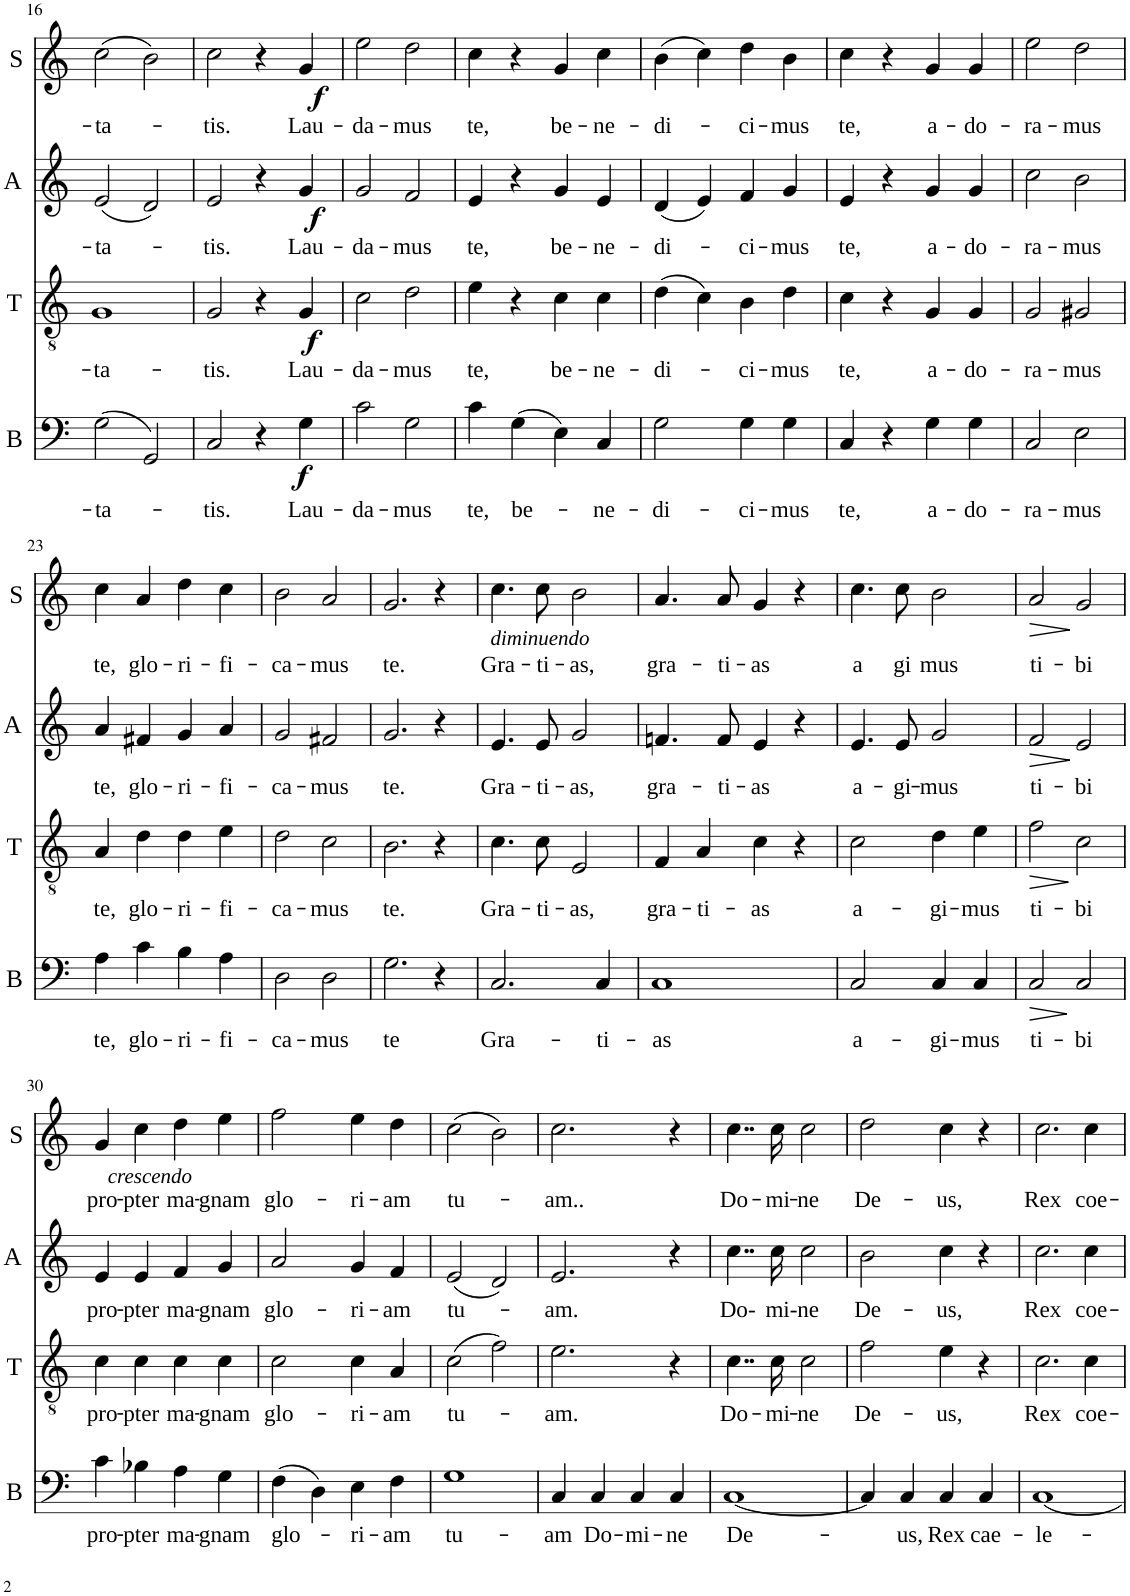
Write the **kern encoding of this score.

**kern	**text	**dynam	**kern	**text	**dynam	**kern	**text	**dynam	**kern	**text	**dynam
*part4	*part4	*part4	*part3	*part3	*part3	*part2	*part2	*part2	*part1	*part1	*part1
*staff4	*staff4	*staff4	*staff3	*staff3	*staff3	*staff2	*staff2	*staff2	*staff1	*staff1	*staff1
*I"B	*	*	*I"T	*	*	*I"A	*	*	*I"S	*	*
*I'B	*	*	*I'T	*	*	*I'A	*	*	*I'S	*	*
!!LO:PB:g=z
*clefF4	*	*	*clefGv2	*	*	*clefG2	*	*	*clefG2	*	*
*k[]	*	*	*k[]	*	*	*k[]	*	*	*k[]	*	*
*M4/4	*	*	*M4/4	*	*	*M4/4	*	*	*M4/4	*	*
*met(c)	*	*	*met(c)	*	*	*met(c)	*	*	*met(c)	*	*
=16	=16	=16	=16	=16	=16	=16	=16	=16	=16	=16	=16
!	!LO:LY:b	!	!	!LO:LY:b	!	!	!LO:LY:b	!	!	!LO:LY:b	!
(2G\	-ta-	.	1G	-ta-	.	(2e/	-ta-	.	(2cc\	-ta-	.
2GG/)	.	.	.	.	.	2d/)	.	.	2b\)	.	.
=17	=17	=17	=17	=17	=17	=17	=17	=17	=17	=17	=17
!	!LO:LY:b	!	!	!LO:LY:b	!	!	!LO:LY:b	!	!	!LO:LY:b	!
2C/	-tis.	.	2G/	-tis.	.	2e/	-tis.	.	2cc\	-tis.	.
4r	.	.	4r	.	.	4r	.	.	4r	.	.
!	!LO:LY:b	!LO:DY:b	!	!LO:LY:b	!LO:DY:b	!	!LO:LY:b	!LO:DY:b	!	!LO:LY:b	!LO:DY:b
4G\	Lau-	f	4G/	Lau-	f	4g/	Lau-	f	4g/	Lau-	f
=18	=18	=18	=18	=18	=18	=18	=18	=18	=18	=18	=18
!	!LO:LY:b	!	!	!LO:LY:b	!	!	!LO:LY:b	!	!	!LO:LY:b	!
2c\	-da-	.	2c\	-da-	.	2g/	-da-	.	2ee\	-da-	.
!	!LO:LY:b	!	!	!LO:LY:b	!	!	!LO:LY:b	!	!	!LO:LY:b	!
2G\	-mus	.	2d\	-mus	.	2f/	-mus	.	2dd\	-mus	.
=19	=19	=19	=19	=19	=19	=19	=19	=19	=19	=19	=19
!	!LO:LY:b	!	!	!LO:LY:b	!	!	!LO:LY:b	!	!	!LO:LY:b	!
4c\	te,	.	4e\	te,	.	4e/	te,	.	4cc\	te,	.
!	!LO:LY:b	!	!	!	!	!	!	!	!	!	!
(4G\	be-	.	4r	.	.	4r	.	.	4r	.	.
!	!	!	!	!LO:LY:b	!	!	!LO:LY:b	!	!	!LO:LY:b	!
4E\)	.	.	4c\	be-	.	4g/	be-	.	4g/	be-	.
!	!LO:LY:b	!	!	!LO:LY:b	!	!	!LO:LY:b	!	!	!LO:LY:b	!
4C/	-ne-	.	4c\	-ne-	.	4e/	-ne-	.	4cc\	-ne-	.
=20	=20	=20	=20	=20	=20	=20	=20	=20	=20	=20	=20
!	!LO:LY:b	!	!	!LO:LY:b	!	!	!LO:LY:b	!	!	!LO:LY:b	!
2G\	-di-	.	(4d\	-di-	.	(4d/	-di-	.	(4b\	-di-	.
.	.	.	4c\)	.	.	4e/)	.	.	4cc\)	.	.
!	!LO:LY:b	!	!	!LO:LY:b	!	!	!LO:LY:b	!	!	!LO:LY:b	!
4G\	-ci-	.	4B\	-ci-	.	4f/	-ci-	.	4dd\	-ci-	.
!	!LO:LY:b	!	!	!LO:LY:b	!	!	!LO:LY:b	!	!	!LO:LY:b	!
4G\	-mus	.	4d\	-mus	.	4g/	-mus	.	4b\	-mus	.
=21	=21	=21	=21	=21	=21	=21	=21	=21	=21	=21	=21
!	!LO:LY:b	!	!	!LO:LY:b	!	!	!LO:LY:b	!	!	!LO:LY:b	!
4C/	te,	.	4c\	te,	.	4e/	te,	.	4cc\	te,	.
4r	.	.	4r	.	.	4r	.	.	4r	.	.
!	!LO:LY:b	!	!	!LO:LY:b	!	!	!LO:LY:b	!	!	!LO:LY:b	!
4G\	a-	.	4G/	a-	.	4g/	a-	.	4g/	a-	.
!	!LO:LY:b	!	!	!LO:LY:b	!	!	!LO:LY:b	!	!	!LO:LY:b	!
4G\	-do-	.	4G/	-do-	.	4g/	-do-	.	4g/	-do-	.
=22	=22	=22	=22	=22	=22	=22	=22	=22	=22	=22	=22
!	!LO:LY:b	!	!	!LO:LY:b	!	!	!LO:LY:b	!	!	!LO:LY:b	!
2C/	-ra-	.	2G/	-ra-	.	2cc\	-ra-	.	2ee\	-ra-	.
!	!LO:LY:b	!	!	!LO:LY:b	!	!	!LO:LY:b	!	!	!LO:LY:b	!
2E\	-mus	.	2G#X/	-mus	.	2b\	-mus	.	2dd\	-mus	.
!!LO:LB:g=z
=23	=23	=23	=23	=23	=23	=23	=23	=23	=23	=23	=23
!	!LO:LY:b	!	!	!LO:LY:b	!	!	!LO:LY:b	!	!	!LO:LY:b	!
4A\	te,	.	4A/	te,	.	4a/	te,	.	4cc\	te,	.
!	!LO:LY:b	!	!	!LO:LY:b	!	!	!LO:LY:b	!	!	!LO:LY:b	!
4c\	glo-	.	4d\	glo-	.	4f#X/	glo-	.	4a/	glo-	.
!	!LO:LY:b	!	!	!LO:LY:b	!	!	!LO:LY:b	!	!	!LO:LY:b	!
4B\	-ri-	.	4d\	-ri-	.	4g/	-ri-	.	4dd\	-ri-	.
!	!LO:LY:b	!	!	!LO:LY:b	!	!	!LO:LY:b	!	!	!LO:LY:b	!
4A\	-fi-	.	4e\	-fi-	.	4a/	-fi-	.	4cc\	-fi-	.
=24	=24	=24	=24	=24	=24	=24	=24	=24	=24	=24	=24
!	!LO:LY:b	!	!	!LO:LY:b	!	!	!LO:LY:b	!	!	!LO:LY:b	!
2D\	-ca-	.	2d\	-ca-	.	2g/	-ca-	.	2b\	-ca-	.
!	!LO:LY:b	!	!	!LO:LY:b	!	!	!LO:LY:b	!	!	!LO:LY:b	!
2D\	-mus	.	2c\	-mus	.	2f#X/	-mus	.	2a/	-mus	.
=25	=25	=25	=25	=25	=25	=25	=25	=25	=25	=25	=25
!	!LO:LY:b	!	!	!LO:LY:b	!	!	!LO:LY:b	!	!	!LO:LY:b	!
2.G\	te	.	2.B\	te.	.	2.g/	te.	.	2.g/	te.	.
4r	.	.	4r	.	.	4r	.	.	4r	.	.
=26	=26	=26	=26	=26	=26	=26	=26	=26	=26	=26	=26
!	!LO:LY:b	!	!	!LO:LY:b	!	!	!LO:LY:b	!	!	!LO:LY:b	!
2.C/	Gra-	.	4.c\	Gra-	.	4.e/	Gra-	.	4.cc\	Gra-	.
!	!	!	!	!LO:LY:b	!	!	!LO:LY:b	!	!	!LO:LY:b	!LO:DY:b
.	.	.	8c\	-ti-	.	8e/	-ti-	.	8cc\	-ti-	other-dynamics
!	!	!	!	!LO:LY:b	!	!	!LO:LY:b	!	!	!LO:LY:b	!
.	.	.	2E/	-as,	.	2g/	-as,	.	2b\	-as,	.
!	!LO:LY:b	!	!	!	!	!	!	!	!	!	!
4C/	-ti-	.	.	.	.	.	.	.	.	.	.
=27	=27	=27	=27	=27	=27	=27	=27	=27	=27	=27	=27
!	!LO:LY:b	!	!	!LO:LY:b	!	!	!LO:LY:b	!	!	!LO:LY:b	!
1C	-as	.	4F/	gra-	.	4.fn/	gra-	.	4.a/	gra-	.
!	!	!	!	!LO:LY:b	!	!	!	!	!	!	!
.	.	.	4A/	-ti-	.	.	.	.	.	.	.
!	!	!	!	!	!	!	!LO:LY:b	!	!	!LO:LY:b	!
.	.	.	.	.	.	8f/	-ti-	.	8a/	-ti-	.
!	!	!	!	!LO:LY:b	!	!	!LO:LY:b	!	!	!LO:LY:b	!
.	.	.	4c\	-as	.	4e/	-as	.	4g/	-as	.
.	.	.	4r	.	.	4r	.	.	4r	.	.
=28	=28	=28	=28	=28	=28	=28	=28	=28	=28	=28	=28
!	!LO:LY:b	!	!	!LO:LY:b	!	!	!LO:LY:b	!	!	!LO:LY:b	!
2C/	a-	.	2c\	a-	.	4.e/	a-	.	4.cc\	a	.
!	!	!	!	!	!	!	!LO:LY:b	!	!	!LO:LY:b	!
.	.	.	.	.	.	8e/	-gi-	.	8cc\	gi	.
!	!LO:LY:b	!	!	!LO:LY:b	!	!	!LO:LY:b	!	!	!LO:LY:b	!
4C/	-gi-	.	4d\	-gi-	.	2g/	-mus	.	2b\	mus	.
!	!LO:LY:b	!	!	!LO:LY:b	!	!	!	!	!	!	!
4C/	-mus	.	4e\	-mus	.	.	.	.	.	.	.
=29	=29	=29	=29	=29	=29	=29	=29	=29	=29	=29	=29
!	!LO:LY:b	!LO:HP:b	!	!LO:LY:b	!LO:HP:b	!	!LO:LY:b	!LO:HP:b	!	!LO:LY:b	!LO:HP:b
2C/	ti-	>	2f\	ti-	>	2f/	ti-	>	2a/	ti-	>
!	!LO:LY:b	!	!	!LO:LY:b	!	!	!LO:LY:b	!	!	!LO:LY:b	!
2C/	-bi	.	2c\	-bi	.	2e/	-bi	.	2g/	-bi	.
.	.	]	.	.	]	.	.	]	.	.	]
!!LO:LB:g=z
=30	=30	=30	=30	=30	=30	=30	=30	=30	=30	=30	=30
!	!LO:LY:b	!	!	!LO:LY:b	!	!	!LO:LY:b	!	!	!LO:LY:b	!
4c\	pro-	.	4c\	pro-	.	4e/	pro-	.	4g/	pro-	.
!	!LO:LY:b	!	!	!LO:LY:b	!	!	!LO:LY:b	!	!	!LO:LY:b	!
4B-X\	-pter	.	4c\	-pter	.	4e/	-pter	.	4cc\	-pter	.
!	!LO:LY:b	!	!	!LO:LY:b	!	!	!LO:LY:b	!	!	!LO:LY:b	!LO:DY:b
4A\	ma-	.	4c\	ma-	.	4f/	ma-	.	4dd\	ma-	other-dynamics
!	!LO:LY:b	!	!	!LO:LY:b	!	!	!LO:LY:b	!	!	!LO:LY:b	!
4G\	-gnam	.	4c\	-gnam	.	4g/	-gnam	.	4ee\	-gnam	.
=31	=31	=31	=31	=31	=31	=31	=31	=31	=31	=31	=31
!	!LO:LY:b	!	!	!LO:LY:b	!	!	!LO:LY:b	!	!	!LO:LY:b	!
(4F\	glo-	.	2c\	glo-	.	2a/	glo-	.	2ff\	glo-	.
4D\)	.	.	.	.	.	.	.	.	.	.	.
!	!LO:LY:b	!	!	!LO:LY:b	!	!	!LO:LY:b	!	!	!LO:LY:b	!
4E\	-ri-	.	4c\	-ri-	.	4g/	-ri-	.	4ee\	-ri-	.
!	!LO:LY:b	!	!	!LO:LY:b	!	!	!LO:LY:b	!	!	!LO:LY:b	!
4F\	-am	.	4A/	-am	.	4f/	-am	.	4dd\	-am	.
=32	=32	=32	=32	=32	=32	=32	=32	=32	=32	=32	=32
!	!LO:LY:b	!	!	!LO:LY:b	!	!	!LO:LY:b	!	!	!LO:LY:b	!
1G	tu-	.	(2c\	tu-	.	(2e/	tu-	.	(2cc\	tu-	.
.	.	.	2f\)	.	.	2d/)	.	.	2b\)	.	.
=33	=33	=33	=33	=33	=33	=33	=33	=33	=33	=33	=33
!	!LO:LY:b	!	!	!LO:LY:b	!	!	!LO:LY:b	!	!	!LO:LY:b	!
4C/	-am	.	2.e\	-am.	.	2.e/	-am.	.	2.cc\	-am..	.
!	!LO:LY:b	!	!	!	!	!	!	!	!	!	!
4C/	Do-	.	.	.	.	.	.	.	.	.	.
!	!LO:LY:b	!	!	!	!	!	!	!	!	!	!
4C/	-mi-	.	.	.	.	.	.	.	.	.	.
!	!LO:LY:b	!	!	!	!	!	!	!	!	!	!
4C/	-ne	.	4r	.	.	4r	.	.	4r	.	.
=34	=34	=34	=34	=34	=34	=34	=34	=34	=34	=34	=34
!	!LO:LY:b	!	!	!LO:LY:b	!	!	!LO:LY:b	!	!	!LO:LY:b	!
[1C	De-	.	4..c\	Do-	.	4..cc\	Do-	.	4..cc\	Do-	.
!	!	!	!	!LO:LY:b	!	!	!LO:LY:b	!	!	!LO:LY:b	!
.	.	.	16c\	-mi-	.	16cc\	mi-	.	16cc\	-mi-	.
!	!	!	!	!LO:LY:b	!	!	!LO:LY:b	!	!	!LO:LY:b	!
.	.	.	2c\	-ne	.	2cc\	ne	.	2cc\	-ne	.
=35	=35	=35	=35	=35	=35	=35	=35	=35	=35	=35	=35
!	!	!	!	!LO:LY:b	!	!	!LO:LY:b	!	!	!LO:LY:b	!
4C/]	.	.	2f\	De-	.	2b\	De-	.	2dd\	De-	.
!	!LO:LY:b	!	!	!	!	!	!	!	!	!	!
4C/	-us,	.	.	.	.	.	.	.	.	.	.
!	!LO:LY:b	!	!	!LO:LY:b	!	!	!LO:LY:b	!	!	!LO:LY:b	!
4C/	Rex	.	4e\	-us,	.	4cc\	-us,	.	4cc\	-us,	.
!	!LO:LY:b	!	!	!	!	!	!	!	!	!	!
4C/	cae-	.	4r	.	.	4r	.	.	4r	.	.
=36	=36	=36	=36	=36	=36	=36	=36	=36	=36	=36	=36
!	!LO:LY:b	!	!	!LO:LY:b	!	!	!LO:LY:b	!	!	!LO:LY:b	!
[1C	-le-	.	2.c\	Rex	.	2.cc\	Rex	.	2.cc\	Rex	.
!	!	!	!	!LO:LY:b	!	!	!LO:LY:b	!	!	!LO:LY:b	!
.	.	.	4c\	coe-	.	4cc\	coe-	.	4cc\	coe-	.
=	=	=	=	=	=	=	=	=	=	=	=
*-	*-	*-	*-	*-	*-	*-	*-	*-	*-	*-	*-
